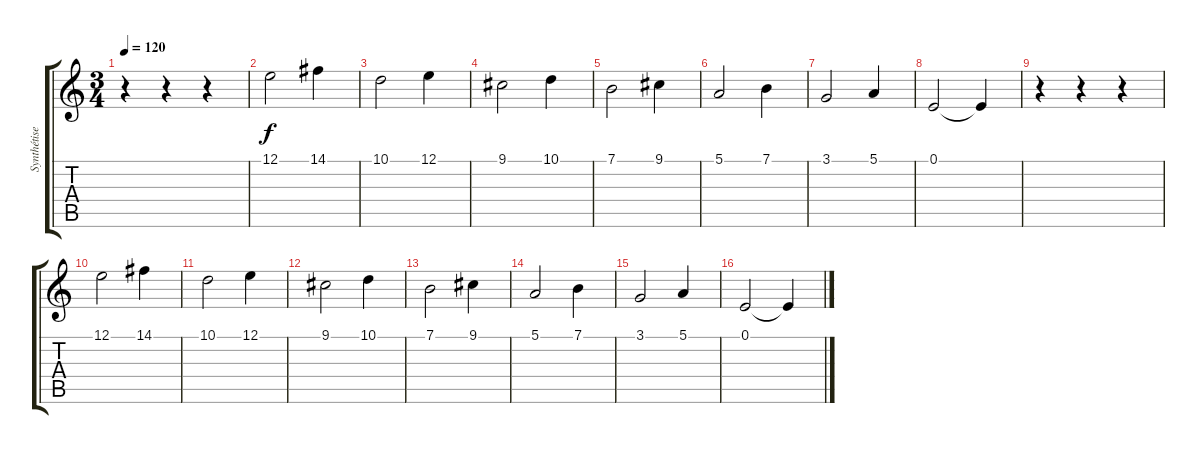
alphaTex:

\track ("Synthétiseur" "Synthétise") {instrument drawbarorgan}
\staff {score tabs}
\tuning (E4 B3 G3 D3 A2 E2) {hide}
\ts (3 4)
\tempo 120
\clef g2
\ks c
r.4{dy f} r.4 r.4 |
12.1.2 14.1.4 |
10.1.2 12.1.4 |
9.1.2 10.1.4 |
7.1.2 9.1.4 |
5.1.2 7.1.4 |
3.1.2 5.1.4 |
0.1.2 0.1{t}.4 |
r.4 r.4 r.4 |
12.1.2 14.1.4 |
10.1.2 12.1.4 |
9.1.2 10.1.4 |
7.1.2 9.1.4 |
5.1.2 7.1.4 |
3.1.2 5.1.4 |
0.1.2 0.1{t}.4
